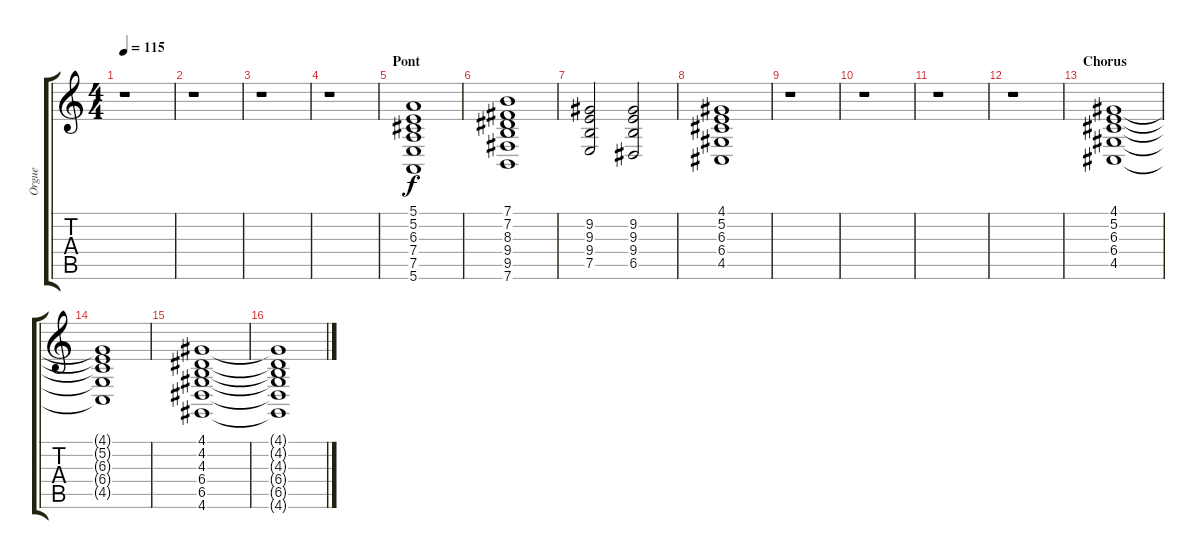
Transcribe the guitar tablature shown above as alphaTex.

\track ("Orgue" "Orgue") {instrument churchorgan}
\staff {score tabs}
\tuning (E4 B3 G3 D3 A2 E2) {hide}
\ts (4 4)
\tempo 115
\clef g2
\ks c
r.1{dy f} |
r.1 |
r.1 |
r.1 |
\section ("" "Pont")
(5.1 5.2 6.3 7.4 7.5 5.6).1 |
(7.1 7.2 8.3 9.4 9.5 7.6).1 |
(9.2 9.3 9.4 7.5).2 (9.2 9.3 9.4 6.5).2 |
(4.1 5.2 6.3 6.4 4.5).1 |
r.1 |
r.1 |
r.1 |
r.1 |
\section ("" "Chorus")
(4.1 5.2 6.3 6.4 4.5).1{volume 7} |
(4.1{t} 5.2{t} 6.3{t} 6.4{t} 4.5{t}).1 |
(4.1 4.2 4.3 6.4 6.5 4.6).1 |
(4.1{t} 4.2{t} 4.3{t} 6.4{t} 6.5{t} 4.6{t}).1
